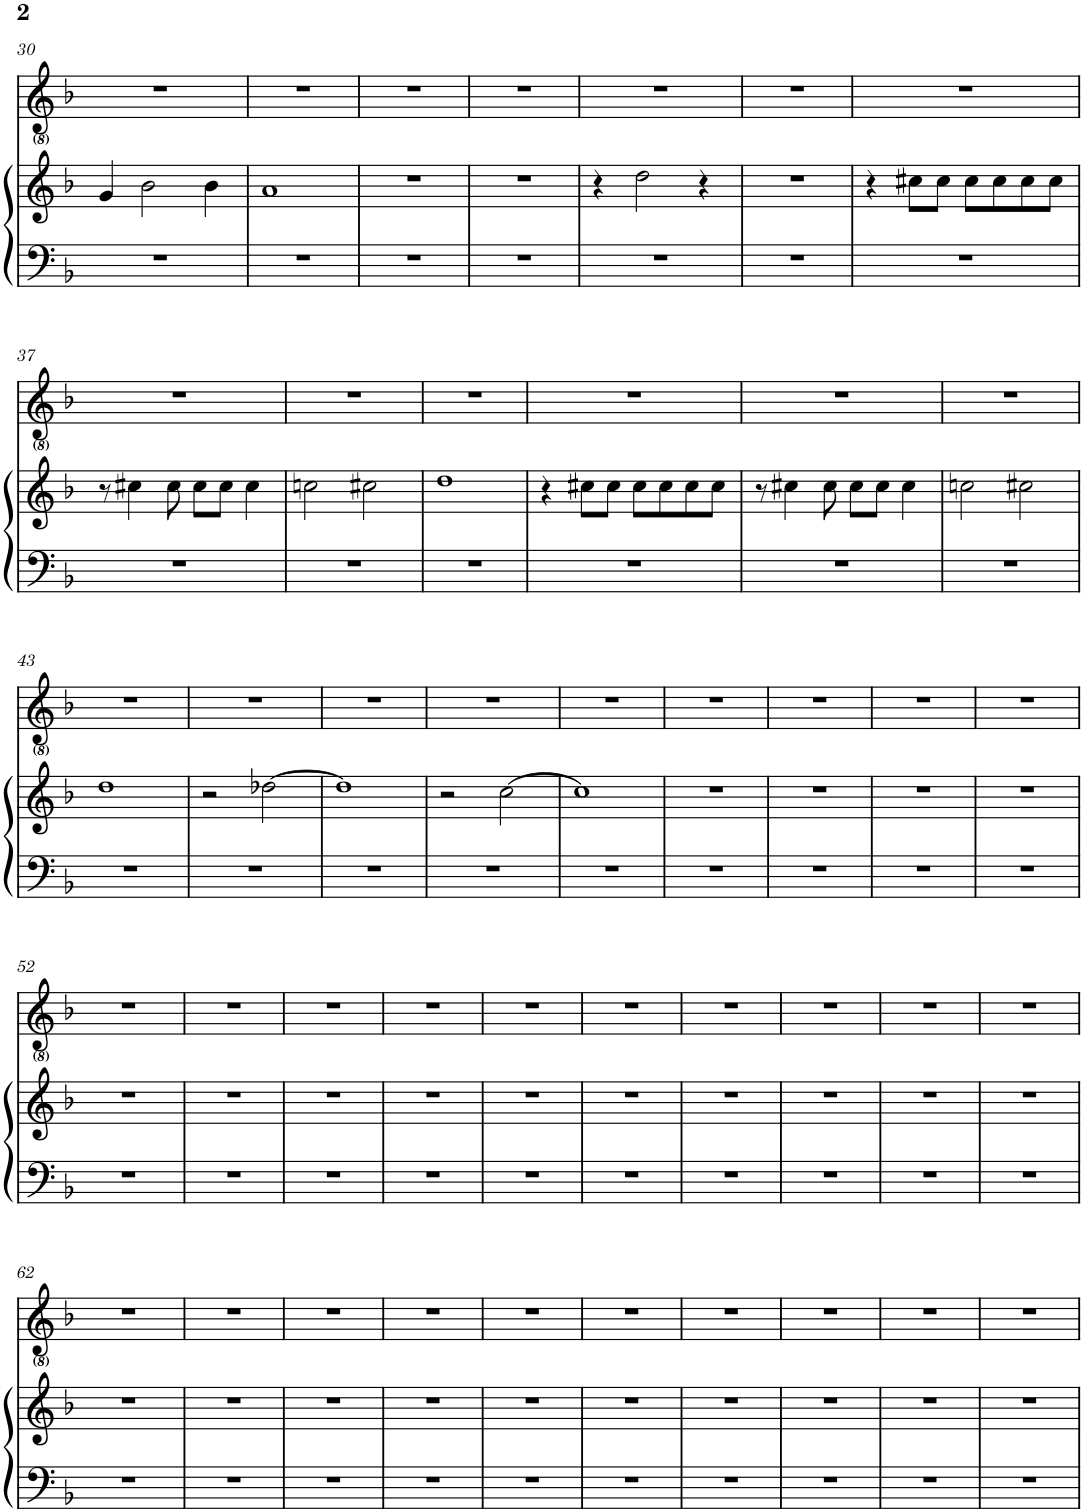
**kern	**kern	**kern
*part2	*part2	*part1
*staff3	*staff2	*staff1
*I"Piano	*	*I"Voice
*I'Pno	*	*
!!LO:PB:g=z
*clefF4	*clefG2	*clefG2
*k[b-]	*k[b-]	*k[b-]
*M4/4	*M4/4	*M4/4
=30	=30	=30
1r	4g/	1r
.	2b-\	.
.	4b-\	.
=31	=31	=31
1r	1a	1r
=32	=32	=32
1r	1r	1r
=33	=33	=33
1r	1r	1r
=34	=34	=34
1r	4r	1r
.	2dd\	.
.	4r	.
=35	=35	=35
1r	1r	1r
=36	=36	=36
1r	4r	1r
.	8cc#X\L	.
.	8cc#\J	.
.	8cc#\L	.
.	8cc#\	.
.	8cc#\	.
.	8cc#\J	.
!!LO:LB:g=z
=37	=37	=37
1r	8r	1r
.	4cc#X\	.
.	8cc#\	.
.	8cc#\L	.
.	8cc#\J	.
.	4cc#\	.
=38	=38	=38
1r	2ccn\	1r
.	2cc#X\	.
=39	=39	=39
1r	1dd	1r
=40	=40	=40
1r	4r	1r
.	8cc#X\L	.
.	8cc#\J	.
.	8cc#\L	.
.	8cc#\	.
.	8cc#\	.
.	8cc#\J	.
=41	=41	=41
1r	8r	1r
.	4cc#X\	.
.	8cc#\	.
.	8cc#\L	.
.	8cc#\J	.
.	4cc#\	.
=42	=42	=42
1r	2ccn\	1r
.	2cc#X\	.
!!LO:LB:g=z
=43	=43	=43
1r	1dd	1r
=44	=44	=44
1r	2r	1r
.	[2dd-X\	.
=45	=45	=45
1r	1dd-]	1r
=46	=46	=46
1r	2r	1r
.	[2cc\	.
=47	=47	=47
1r	1cc]	1r
=48	=48	=48
1r	1r	1r
=49	=49	=49
1r	1r	1r
=50	=50	=50
1r	1r	1r
=51	=51	=51
1r	1r	1r
!!LO:LB:g=z
=52	=52	=52
1r	1r	1r
=53	=53	=53
1r	1r	1r
=54	=54	=54
1r	1r	1r
=55	=55	=55
1r	1r	1r
=56	=56	=56
1r	1r	1r
=57	=57	=57
1r	1r	1r
=58	=58	=58
1r	1r	1r
=59	=59	=59
1r	1r	1r
=60	=60	=60
1r	1r	1r
=61	=61	=61
1r	1r	1r
!!LO:LB:g=z
=62	=62	=62
1r	1r	1r
=63	=63	=63
1r	1r	1r
=64	=64	=64
1r	1r	1r
=65	=65	=65
1r	1r	1r
=66	=66	=66
1r	1r	1r
=67	=67	=67
1r	1r	1r
=68	=68	=68
1r	1r	1r
=69	=69	=69
1r	1r	1r
=70	=70	=70
1r	1r	1r
=71	=71	=71
1r	1r	1r
=	=	=
*-	*-	*-
